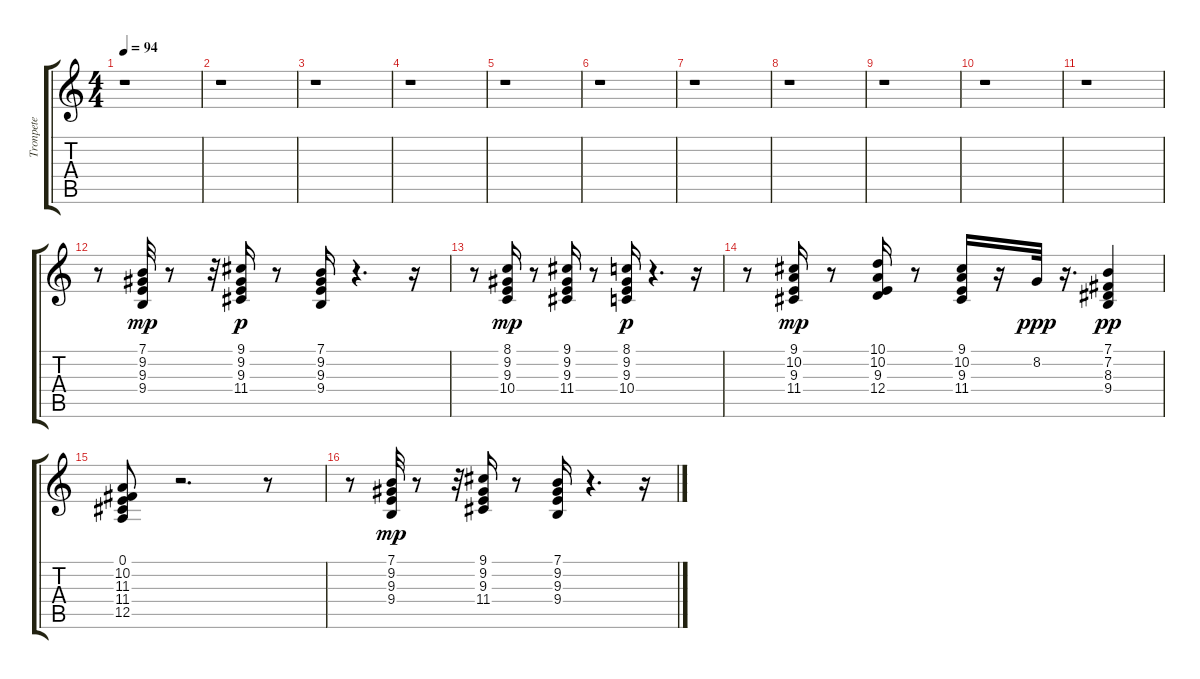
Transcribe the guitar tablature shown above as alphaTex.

\track ("Tronpete" "Tronpete") {instrument brasssection}
\staff {score tabs}
\tuning (E4 B3 G3 D3 A2 E2) {hide}
\ts (4 4)
\tempo 94
\clef g2
\ks c
r.1{dy mp} |
r.1 |
r.1 |
r.1 |
r.1 |
r.1 |
r.1 |
r.1 |
r.1 |
r.1 |
r.1 |
r.8 (7.1 9.2 9.3 9.4).32 r.8 r.32 (9.1 9.2 9.3 11.4).16{dy p} r.8 (7.1 9.2 9.3 9.4).16 r.4{d} r.16 |
r.8 (8.1 9.2 9.3 10.4).16{dy mp} r.8 (9.1 9.2 9.3 11.4).16 r.8 (8.1 9.2 9.3 10.4).16{dy p} r.4{d} r.16 |
r.8 (9.1 10.2 9.3 11.4).16{dy mp} r.8 (10.1 10.2 9.3 12.4).16 r.8 (9.1 10.2 9.3 11.4).16 r.16 8.2.32{dy ppp} r.16{d} (7.1 7.2 8.3 9.4).4{dy pp} |
(0.1 10.2 11.3 11.4 12.5).8 r.2{d} r.8 |
r.8 (7.1 9.2 9.3 9.4).32{dy mp} r.8 r.32 (9.1 9.2 9.3 11.4).16 r.8 (7.1 9.2 9.3 9.4).16 r.4{d} r.16
